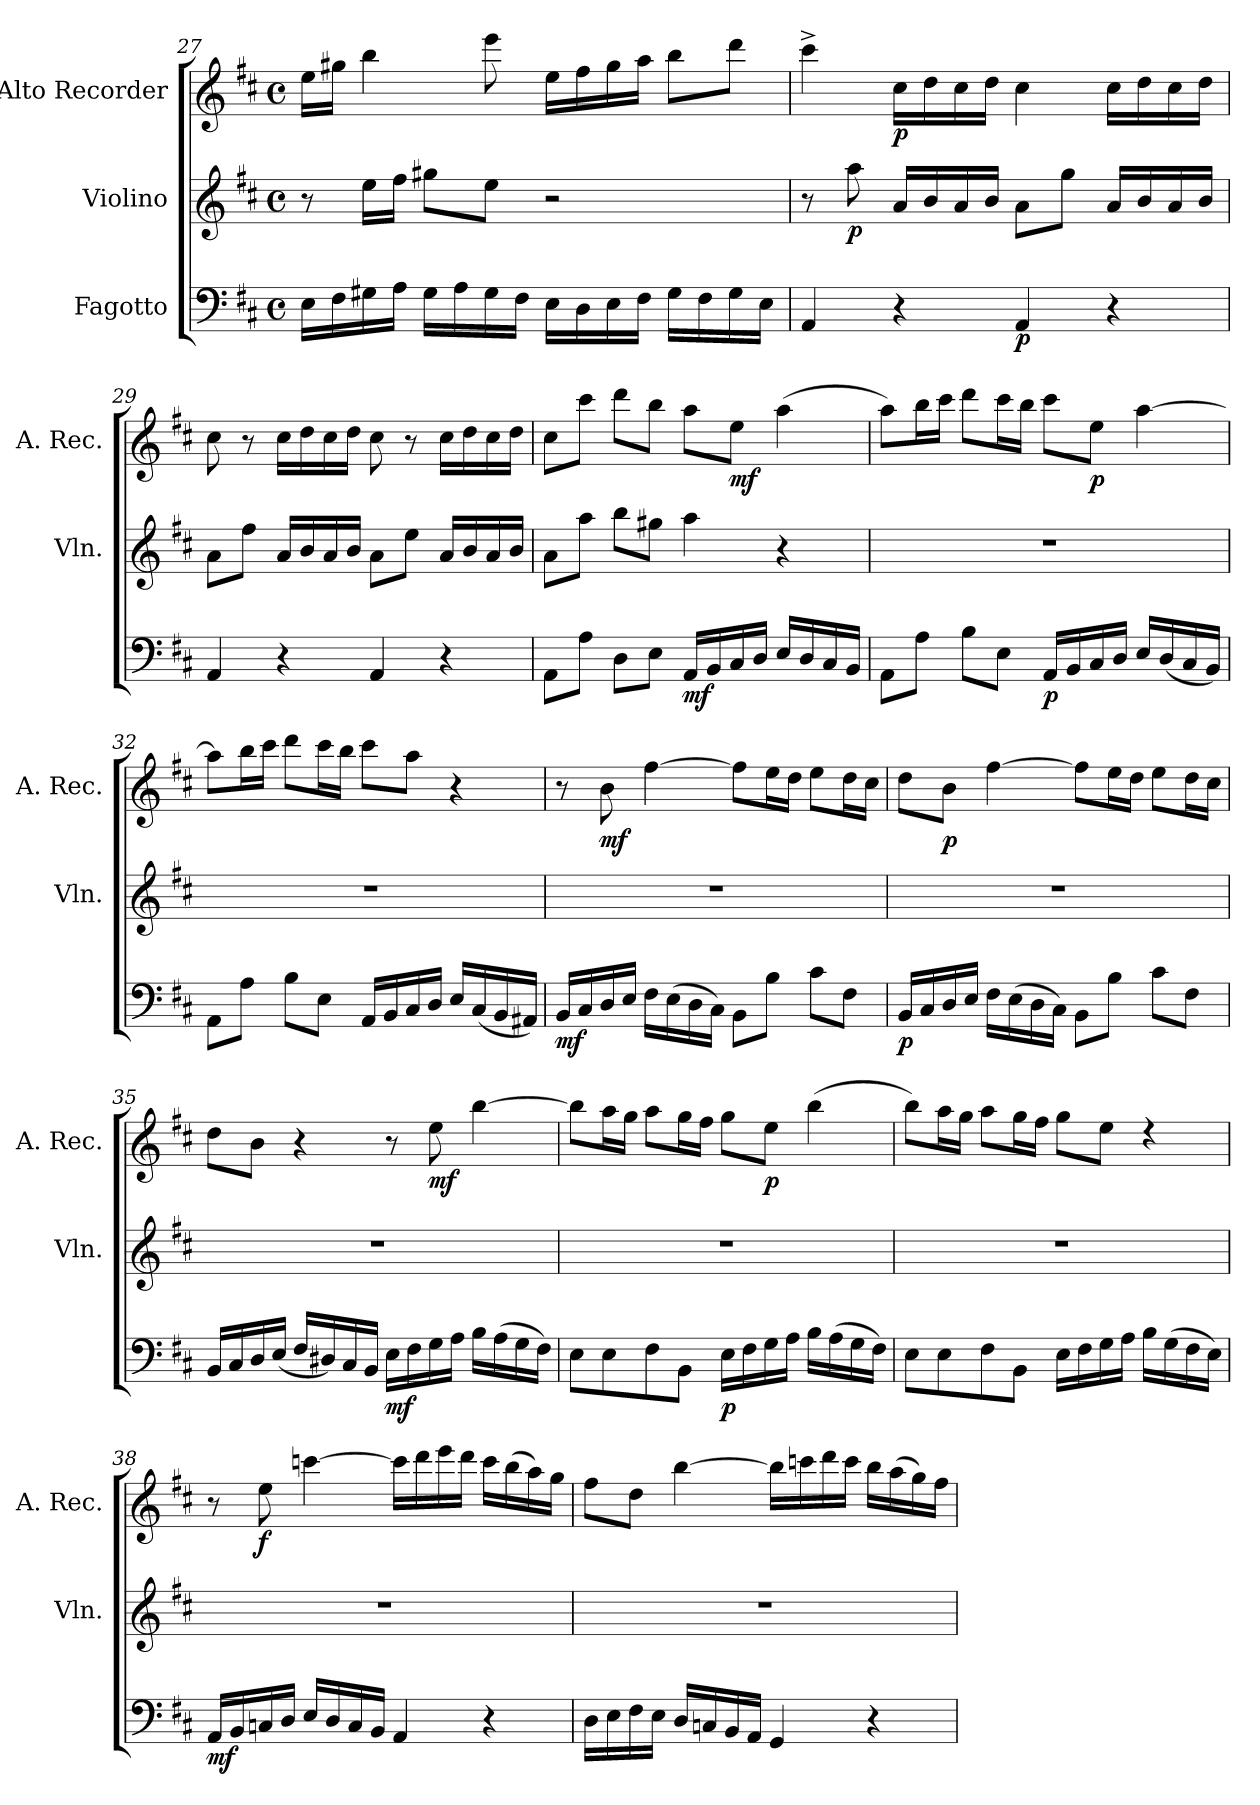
**kern	**dynam	**kern	**dynam	**kern	**dynam
*part3	*part3	*part2	*part2	*part1	*part1
*staff3	*staff3	*staff2	*staff2	*staff1	*staff1
*I"Fagotto	*	*I"Violino	*	*I"Alto Recorder	*
*	*	*I'Vln.	*	*I'A. Rec.	*
*clefF4	*	*clefG2	*	*clefG2	*
*k[f#c#]	*	*k[f#c#]	*	*k[f#c#]	*
*M4/4	*	*M4/4	*	*M4/4	*
*met(c)	*	*met(c)	*	*met(c)	*
=27	=27	=27	=27	=27	=27
16E\LL	.	8r	.	16ee\LL	.
16F#\	.	.	.	16gg#X\JJ	.
16G#X\	.	16ee\LL	.	4bb\	.
16A\JJ	.	16ff#\JJ	.	.	.
16G#\LL	.	8gg#X\L	.	.	.
16A\	.	.	.	.	.
16G#\	.	8ee\J	.	8eee\	.
16F#\JJ	.	.	.	.	.
16E\LL	.	2r	.	16ee\LL	.
16D\	.	.	.	16ff#\	.
16E\	.	.	.	16gg#\	.
16F#\JJ	.	.	.	16aa\JJ	.
16G#\LL	.	.	.	8bb\L	.
16F#\	.	.	.	.	.
16G#\	.	.	.	8ddd\J	.
16E\JJ	.	.	.	.	.
=28	=28	=28	=28	=28	=28
4AA/	.	8r	.	4ccc#^\	.
!	!	!	!LO:DY:b	!	!
.	.	8aa\	p	.	.
!	!	!	!	!	!LO:DY:b
4r	.	16a/LL	.	16cc#\LL	p
.	.	16b/	.	16dd\	.
.	.	16a/	.	16cc#\	.
.	.	16b/JJ	.	16dd\JJ	.
!	!LO:DY:b	!	!	!	!
4AA/	p	8a\L	.	4cc#\	.
.	.	8gg\J	.	.	.
4r	.	16a/LL	.	16cc#\LL	.
.	.	16b/	.	16dd\	.
.	.	16a/	.	16cc#\	.
.	.	16b/JJ	.	16dd\JJ	.
!!LO:LB:g=z
=29	=29	=29	=29	=29	=29
4AA/	.	8a\L	.	8cc#\	.
.	.	8ff#\J	.	8r	.
4r	.	16a/LL	.	16cc#\LL	.
.	.	16b/	.	16dd\	.
.	.	16a/	.	16cc#\	.
.	.	16b/JJ	.	16dd\JJ	.
4AA/	.	8a\L	.	8cc#\	.
.	.	8ee\J	.	8r	.
4r	.	16a/LL	.	16cc#\LL	.
.	.	16b/	.	16dd\	.
.	.	16a/	.	16cc#\	.
.	.	16b/JJ	.	16dd\JJ	.
=30	=30	=30	=30	=30	=30
8AA\L	.	8a\L	.	8cc#\L	.
8A\J	.	8aa\J	.	8ccc#\J	.
8D\L	.	8bb\L	.	8ddd\L	.
8E\J	.	8gg#X\J	.	8bb\J	.
!	!LO:DY:b	!	!	!	!
16AA/LL	mf	4aa\	.	8aa\L	.
16BB/	.	.	.	.	.
!	!	!	!	!	!LO:DY:b
16C#/	.	.	.	8ee\J	mf
16D/JJ	.	.	.	.	.
16E/LL	.	4r	.	(>4aa\	.
16D/	.	.	.	.	.
16C#/	.	.	.	.	.
16BB/JJ	.	.	.	.	.
=31	=31	=31	=31	=31	=31
8AA\L	.	1r	.	8aa\L)	.
8A\J	.	.	.	16bb\L	.
.	.	.	.	16ccc#\JJ	.
8B\L	.	.	.	8ddd\L	.
8E\J	.	.	.	16ccc#\L	.
.	.	.	.	16bb\JJ	.
!	!LO:DY:b	!	!	!	!
16AA/LL	p	.	.	8ccc#\L	.
16BB/	.	.	.	.	.
!	!	!	!	!	!LO:DY:b
16C#/	.	.	.	8ee\J	p
16D/JJ	.	.	.	.	.
16E/LL	.	.	.	[4aa\	.
(16D/	.	.	.	.	.
16C#/	.	.	.	.	.
16BB/JJ)	.	.	.	.	.
=32	=32	=32	=32	=32	=32
8AA\L	.	1r	.	8aa\L]	.
8A\J	.	.	.	16bb\L	.
.	.	.	.	16ccc#\JJ	.
8B\L	.	.	.	8ddd\L	.
8E\J	.	.	.	16ccc#\L	.
.	.	.	.	16bb\JJ	.
16AA/LL	.	.	.	8ccc#\L	.
16BB/	.	.	.	.	.
16C#/	.	.	.	8aa\J	.
16D/JJ	.	.	.	.	.
16E/LL	.	.	.	4r	.
(16C#/	.	.	.	.	.
16BB/	.	.	.	.	.
16AA#X/JJ)	.	.	.	.	.
=33	=33	=33	=33	=33	=33
!	!LO:DY:b	!	!	!	!
16BB/LL	mf	1r	.	8r	.
16C#/	.	.	.	.	.
!	!	!	!	!	!LO:DY:b
16D/	.	.	.	8b\	mf
16E/JJ	.	.	.	.	.
16F#\LL	.	.	.	[4ff#\	.
(>16E\	.	.	.	.	.
16D\	.	.	.	.	.
16C#\JJ)	.	.	.	.	.
8BB\L	.	.	.	8ff#\L]	.
8B\J	.	.	.	16ee\L	.
.	.	.	.	16dd\JJ	.
8c#\L	.	.	.	8ee\L	.
8F#\J	.	.	.	16dd\L	.
.	.	.	.	16cc#\JJ	.
=34	=34	=34	=34	=34	=34
!	!LO:DY:b	!	!	!	!
16BB/LL	p	1r	.	8dd\L	.
16C#/	.	.	.	.	.
!	!	!	!	!	!LO:DY:b
16D/	.	.	.	8b\J	p
16E/JJ	.	.	.	.	.
16F#\LL	.	.	.	[4ff#\	.
(>16E\	.	.	.	.	.
16D\	.	.	.	.	.
16C#\JJ)	.	.	.	.	.
8BB\L	.	.	.	8ff#\L]	.
8B\J	.	.	.	16ee\L	.
.	.	.	.	16dd\JJ	.
8c#\L	.	.	.	8ee\L	.
8F#\J	.	.	.	16dd\L	.
.	.	.	.	16cc#\JJ	.
!!LO:PB:g=z
=35	=35	=35	=35	=35	=35
16BB/LL	.	1r	.	8dd\L	.
16C#/	.	.	.	.	.
16D/	.	.	.	8b\J	.
(16E/JJ	.	.	.	.	.
16F#/LL	.	.	.	4r	.
16D#X/)	.	.	.	.	.
16C#/	.	.	.	.	.
16BB/JJ	.	.	.	.	.
!	!LO:DY:b	!	!	!	!
16E\LL	mf	.	.	8r	.
16F#\	.	.	.	.	.
!	!	!	!	!	!LO:DY:b
16G\	.	.	.	8ee\	mf
16A\JJ	.	.	.	.	.
16B\LL	.	.	.	[4bb\	.
(>16A\	.	.	.	.	.
16G\	.	.	.	.	.
16F#\JJ)	.	.	.	.	.
=36	=36	=36	=36	=36	=36
8E\L	.	1r	.	8bb\L]	.
8E\	.	.	.	16aa\L	.
.	.	.	.	16gg\JJ	.
8F#\	.	.	.	8aa\L	.
8BB\J	.	.	.	16gg\L	.
.	.	.	.	16ff#\JJ	.
!	!LO:DY:b	!	!	!	!
16E\LL	p	.	.	8gg\L	.
16F#\	.	.	.	.	.
!	!	!	!	!	!LO:DY:b
16G\	.	.	.	8ee\J	p
16A\JJ	.	.	.	.	.
16B\LL	.	.	.	(>4bb\	.
(>16A\	.	.	.	.	.
16G\	.	.	.	.	.
16F#\JJ)	.	.	.	.	.
=37	=37	=37	=37	=37	=37
8E\L	.	1r	.	8bb\L)	.
8E\	.	.	.	16aa\L	.
.	.	.	.	16gg\JJ	.
8F#\	.	.	.	8aa\L	.
8BB\J	.	.	.	16gg\L	.
.	.	.	.	16ff#\JJ	.
16E\LL	.	.	.	8gg\L	.
16F#\	.	.	.	.	.
16G\	.	.	.	8ee\J	.
16A\JJ	.	.	.	.	.
16B\LL	.	.	.	4rdd	.
(>16G\	.	.	.	.	.
16F#\	.	.	.	.	.
16E\JJ)	.	.	.	.	.
=38	=38	=38	=38	=38	=38
!	!LO:DY:b	!	!	!	!
16AA/LL	mf	1r	.	8r	.
16BB/	.	.	.	.	.
!	!	!	!	!	!LO:DY:b
16Cn/	.	.	.	8ee\	f
16D/JJ	.	.	.	.	.
16E/LL	.	.	.	[4cccn\	.
16D/	.	.	.	.	.
16C/	.	.	.	.	.
16BB/JJ	.	.	.	.	.
4AA/	.	.	.	16ccc\LL]	.
.	.	.	.	16ddd\	.
.	.	.	.	16eee\	.
.	.	.	.	16ddd\JJ	.
4r	.	.	.	16ccc\LL	.
.	.	.	.	(>16bb\	.
.	.	.	.	16aa\)	.
.	.	.	.	16gg\JJ	.
=39	=39	=39	=39	=39	=39
16D\LL	.	1r	.	8ff#\L	.
16E\	.	.	.	.	.
16F#\	.	.	.	8dd\J	.
16E\JJ	.	.	.	.	.
16D/LL	.	.	.	[4bb\	.
16Cn/	.	.	.	.	.
16BB/	.	.	.	.	.
16AA/JJ	.	.	.	.	.
4GG/	.	.	.	16bb\LL]	.
.	.	.	.	16cccn\	.
.	.	.	.	16ddd\	.
.	.	.	.	16ccc\JJ	.
4r	.	.	.	16bb\LL	.
.	.	.	.	(>16aa\	.
.	.	.	.	16gg\)	.
.	.	.	.	16ff#\JJ	.
=	=	=	=	=	=
*-	*-	*-	*-	*-	*-
